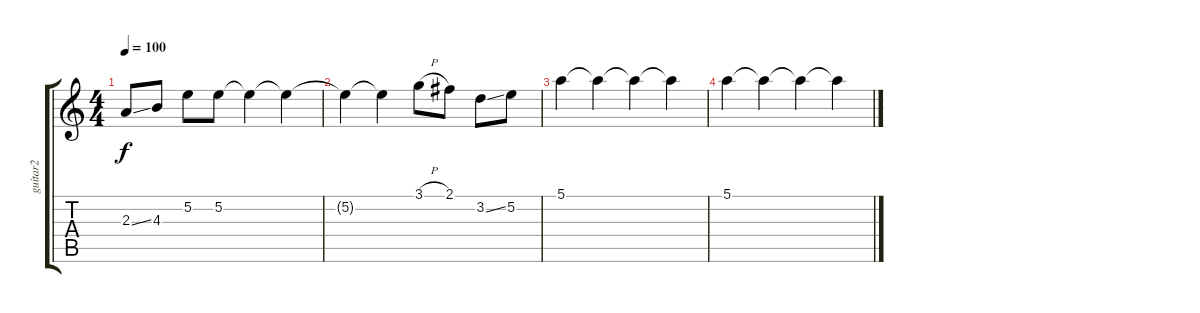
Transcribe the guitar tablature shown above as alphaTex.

\track ("guitar2" "guitar2") {instrument acousticguitarsteel}
\staff {score tabs}
\tuning (E4 B3 G3 D3 A2 E2) {hide}
\ts (4 4)
\tempo 100
\clef g2
\ks c
2.3{ss}.8{dy f} 4.3.8 5.2.8 5.2.8 5.2{t}.4 5.2{t}.4 |
5.2{t}.4 5.2{t}.4 3.1{h}.8 2.1.8 3.2{ss}.8 5.2.8 |
5.1.4 5.1{t}.4 5.1{t}.4 5.1{t}.4 |
5.1.4 5.1{t}.4 5.1{t}.4 5.1{t}.4
